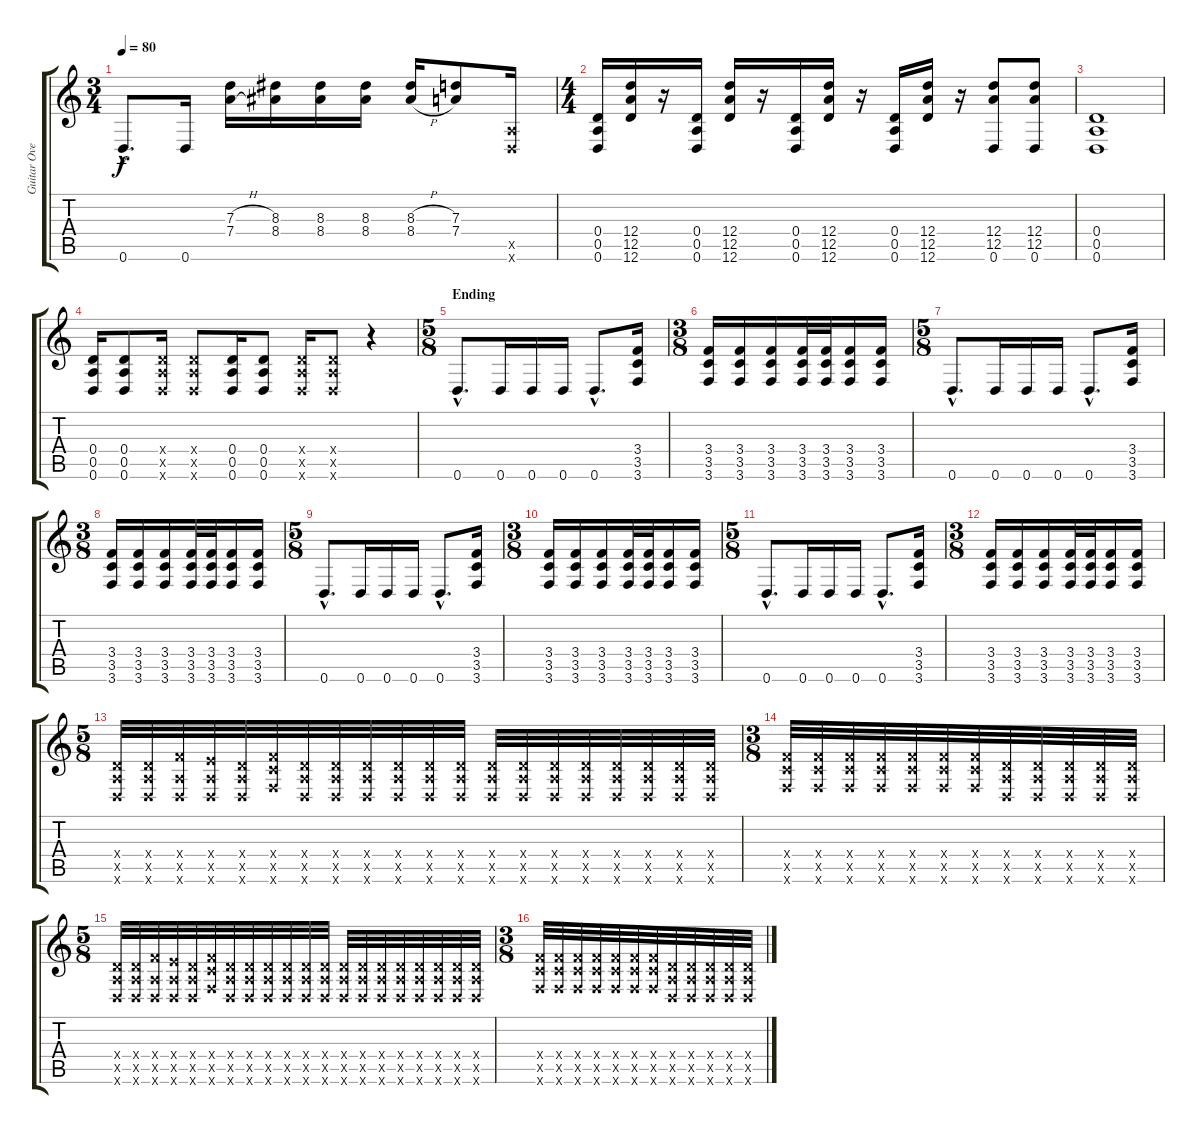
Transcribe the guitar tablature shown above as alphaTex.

\track ("Guitar Overdub" "Guitar Ove") {instrument overdrivenguitar}
\staff {score tabs}
\tuning (E4 B3 G3 D3 A2 D2) {hide}
\ts (3 4)
\tempo 80
\clef g2
\ks c
0.6{hac}.8{d dy f} 0.6.16 (7.3{h} 7.4{h}).16 (8.3 8.4).16 (8.3 8.4).16 (8.3 8.4).16 (8.3{h} 8.4{h}).16 (7.3 7.4).8 (0.5{x} 0.6{x}).16 |
\ts (4 4)
(0.4 0.5 0.6).16 (12.4 12.5 12.6).16 r.16 (0.4 0.5 0.6).16 (12.4 12.5 12.6).16 r.16 (0.4 0.5 0.6).16 (12.4 12.5 12.6).16 r.16 (0.4 0.5 0.6).16 (12.4 12.5 12.6).16 r.16 (12.4 12.5 0.6).8 (12.4 12.5 0.6).8 |
(0.4 0.5 0.6).1 |
(0.4 0.5 0.6).16 (0.4 0.5 0.6).8 (0.4{x} 0.5{x} 0.6{x}).16 (0.4{x} 0.5{x} 0.6{x}).8 (0.4 0.5 0.6).16 (0.4 0.5 0.6).8 (0.4{x} 0.5{x} 0.6{x}).16 (0.4{x} 0.5{x} 0.6{x}).8 r.4{volume 3} |
\ts (5 8)
\section ("" "Ending")
0.6{hac}.8{d volume 12} 0.6.16 0.6.16 0.6.16 0.6{hac}.8{d} (3.4 3.5 3.6).16 |
\ts (3 8)
(3.4 3.5 3.6).16 (3.4 3.5 3.6).16 (3.4 3.5 3.6).16 (3.4 3.5 3.6).32 (3.4 3.5 3.6).32 (3.4 3.5 3.6).16 (3.4 3.5 3.6).16 |
\ts (5 8)
0.6{hac}.8{d} 0.6.16 0.6.16 0.6.16 0.6{hac}.8{d} (3.4 3.5 3.6).16 |
\ts (3 8)
(3.4 3.5 3.6).16 (3.4 3.5 3.6).16 (3.4 3.5 3.6).16 (3.4 3.5 3.6).32 (3.4 3.5 3.6).32 (3.4 3.5 3.6).16 (3.4 3.5 3.6).16 |
\ts (5 8)
0.6{hac}.8{d} 0.6.16 0.6.16 0.6.16 0.6{hac}.8{d} (3.4 3.5 3.6).16 |
\ts (3 8)
(3.4 3.5 3.6).16 (3.4 3.5 3.6).16 (3.4 3.5 3.6).16 (3.4 3.5 3.6).32 (3.4 3.5 3.6).32 (3.4 3.5 3.6).16 (3.4 3.5 3.6).16 |
\ts (5 8)
0.6{hac}.8{d} 0.6.16 0.6.16 0.6.16 0.6{hac}.8{d} (3.4 3.5 3.6).16 |
\ts (3 8)
(3.4 3.5 3.6).16 (3.4 3.5 3.6).16 (3.4 3.5 3.6).16 (3.4 3.5 3.6).32 (3.4 3.5 3.6).32 (3.4 3.5 3.6).16 (3.4 3.5 3.6).16 |
\ts (5 8)
(0.4{x} 0.5{x} 0.6{x}).32 (0.4{x} 0.5{x} 0.6{x}).32 (3.4{x} 0.5{x} 0.6{x}).32 (2.4{x} 0.5{x} 0.6{x}).32 (0.4{x} 0.5{x} 0.6{x}).32 (3.4{x} 3.5{x} 3.6{x}).32 (0.4{x} 0.5{x} 0.6{x}).32 (0.4{x} 0.5{x} 0.6{x}).32 (0.4{x} 0.5{x} 0.6{x}).32 (0.4{x} 0.5{x} 0.6{x}).32 (0.4{x} 0.5{x} 0.6{x}).32 (0.4{x} 0.5{x} 0.6{x}).32 (0.4{x} 0.5{x} 0.6{x}).32 (0.4{x} 0.5{x} 0.6{x}).32 (0.4{x} 0.5{x} 0.6{x}).32 (0.4{x} 0.5{x} 0.6{x}).32 (0.4{x} 0.5{x} 0.6{x}).32 (0.4{x} 0.5{x} 0.6{x}).32 (0.4{x} 0.5{x} 0.6{x}).32 (0.4{x} 0.5{x} 0.6{x}).32 |
\ts (3 8)
(3.4{x} 3.5{x} 3.6{x}).32 (3.4{x} 3.5{x} 3.6{x}).32 (3.4{x} 3.5{x} 3.6{x}).32 (3.4{x} 3.5{x} 3.6{x}).32 (3.4{x} 3.5{x} 3.6{x}).32 (3.4{x} 3.5{x} 3.6{x}).32 (3.4{x} 3.5{x} 3.6{x}).32 (0.4{x} 0.5{x} 0.6{x}).32 (0.4{x} 0.5{x} 0.6{x}).32 (0.4{x} 0.5{x} 0.6{x}).32 (0.4{x} 0.5{x} 0.6{x}).32 (0.4{x} 0.5{x} 0.6{x}).32 |
\ts (5 8)
(0.4{x} 0.5{x} 0.6{x}).32 (0.4{x} 0.5{x} 0.6{x}).32 (3.4{x} 0.5{x} 0.6{x}).32 (2.4{x} 0.5{x} 0.6{x}).32 (0.4{x} 0.5{x} 0.6{x}).32 (3.4{x} 3.5{x} 3.6{x}).32 (0.4{x} 0.5{x} 0.6{x}).32 (0.4{x} 0.5{x} 0.6{x}).32 (0.4{x} 0.5{x} 0.6{x}).32 (0.4{x} 0.5{x} 0.6{x}).32 (0.4{x} 0.5{x} 0.6{x}).32 (0.4{x} 0.5{x} 0.6{x}).32 (0.4{x} 0.5{x} 0.6{x}).32 (0.4{x} 0.5{x} 0.6{x}).32 (0.4{x} 0.5{x} 0.6{x}).32 (0.4{x} 0.5{x} 0.6{x}).32 (0.4{x} 0.5{x} 0.6{x}).32 (0.4{x} 0.5{x} 0.6{x}).32 (0.4{x} 0.5{x} 0.6{x}).32 (0.4{x} 0.5{x} 0.6{x}).32 |
\ts (3 8)
(3.4{x} 3.5{x} 3.6{x}).32 (3.4{x} 3.5{x} 3.6{x}).32 (3.4{x} 3.5{x} 3.6{x}).32 (3.4{x} 3.5{x} 3.6{x}).32 (3.4{x} 3.5{x} 3.6{x}).32 (3.4{x} 3.5{x} 3.6{x}).32 (3.4{x} 3.5{x} 3.6{x}).32 (0.4{x} 0.5{x} 0.6{x}).32 (0.4{x} 0.5{x} 0.6{x}).32 (0.4{x} 0.5{x} 0.6{x}).32 (0.4{x} 0.5{x} 0.6{x}).32 (0.4{x} 0.5{x} 0.6{x}).32
